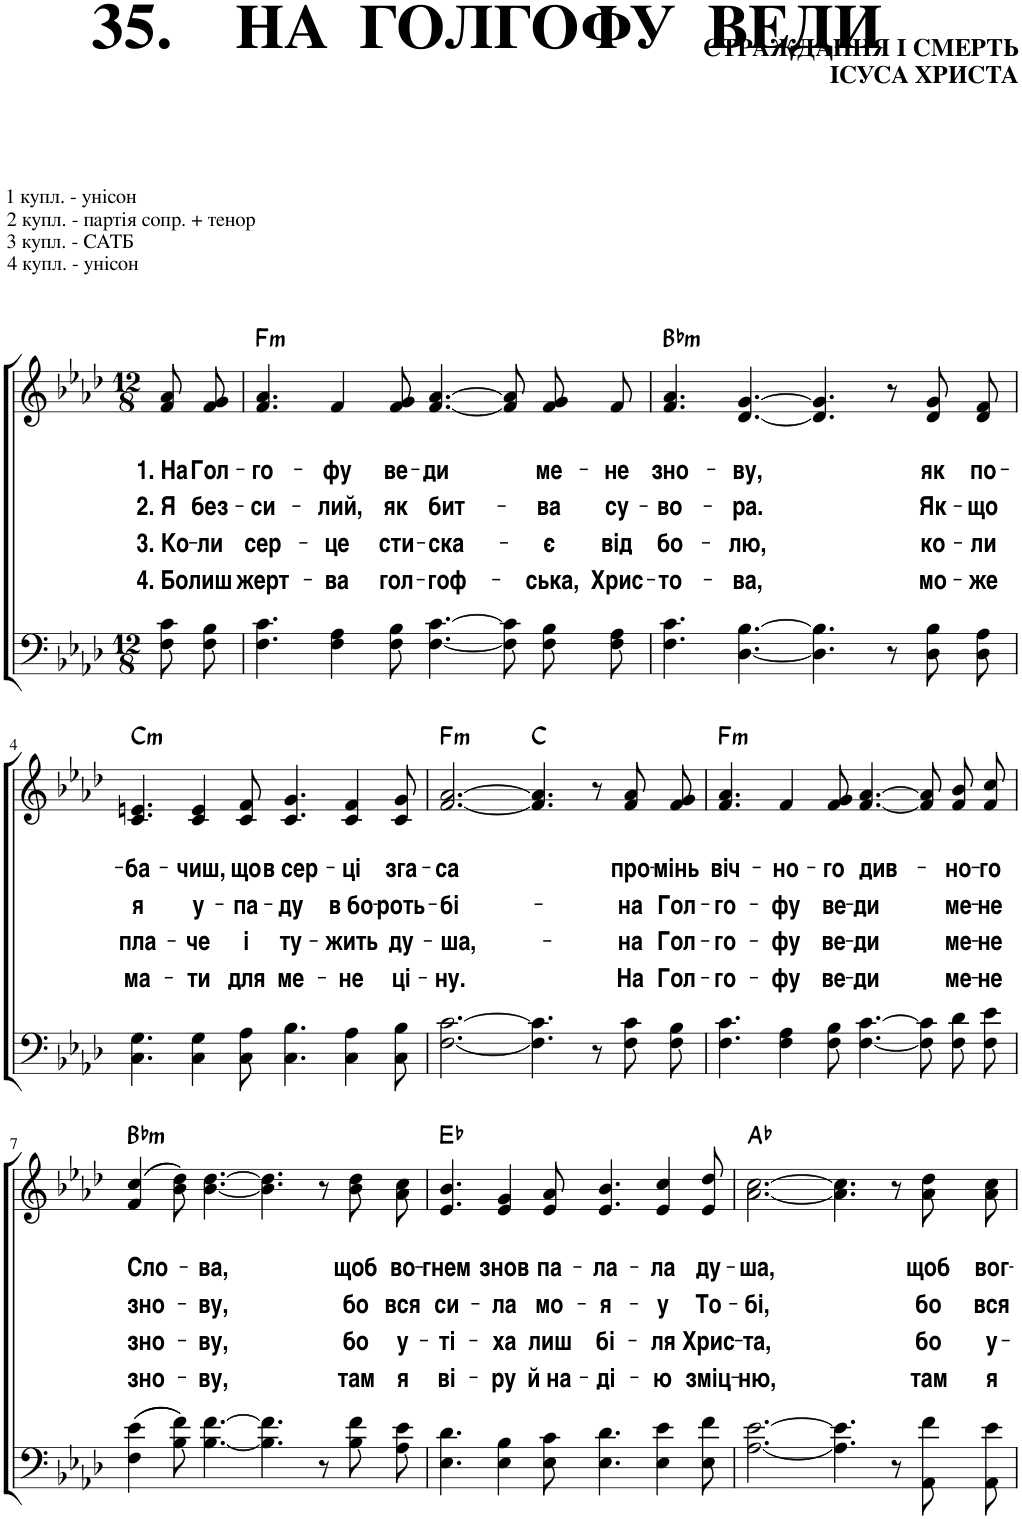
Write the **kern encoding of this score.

**kern	**kern	**text	**text	**text	**text	**text	**harte
*part2	*part1	*part1	*part1	*part1	*part1	*part1	*part1
*staff2	*staff1	*staff1	*staff1	*staff1	*staff1	*staff1	*
*I"Бас	*I"Сопрано	*	*	*	*	*	*
*clefF4	*clefG2	*	*	*	*	*	*
*k[b-e-a-d-]	*k[b-e-a-d-]	*	*	*	*	*	*
*M12/8	*M12/8	*	*	*	*	*	*
=1	=1	=1	=1	=1	=1	=1	=1
!	!LO:TX:a:t=1 купл. - унісон	!	!	!	!	!	!
!	!LO:TX:a:t=2 купл. - партія сопр. + тенор	!	!	!	!	!	!
!	!LO:TX:a:t=3 купл. - САТБ	!	!	!	!	!	!
!	!LO:TX:a:t=4 купл. - унісон	!	!	!	!	!	!
!	!	!	!LO:LY:b	!LO:LY:b	!LO:LY:b	!LO:LY:b	!
8F\ 8c\L	8f/ 8a-/L	.	1. На	2. Я	3. Ко-	4. Бо	.
!	!	!	!LO:LY:b	!LO:LY:b	!LO:LY:b	!LO:LY:b	!
8F\ 8B-\J	8f/ 8g/J	.	Гол-	без-	-ли	лиш	.
=2	=2	=2	=2	=2	=2	=2	=2
!	!	!	!LO:LY:b	!LO:LY:b	!LO:LY:b	!LO:LY:b	!LO:H:kt=m
4.F\ 4.c\	4.f/ 4.a-/	.	-го-	-си-	сер-	жерт-	F:min
!	!	!	!LO:LY:b	!LO:LY:b	!LO:LY:b	!LO:LY:b	!
4F\ 4A-\	4f/	.	-фу	-лий,	-це	-ва	.
!	!	!	!LO:LY:b	!LO:LY:b	!LO:LY:b	!LO:LY:b	!
8F\ 8B-\	8f/ 8g/	.	ве-	як	сти-	гол-	.
!	!	!	!LO:LY:b	!LO:LY:b	!LO:LY:b	!LO:LY:b	!
[4.F\ [4.c\	[4.f/ [4.a-/	.	-ди	бит-	-ска-	-гоф-	.
8F]\ 8c]\L	8f]/ 8a-]/L	.	.	.	.	.	.
!	!	!	!LO:LY:b	!LO:LY:b	!LO:LY:b	!LO:LY:b	!
8F\ 8B-\	8f/ 8g/	.	ме-	-ва	-є	-ська,	.
!	!	!	!LO:LY:b	!LO:LY:b	!LO:LY:b	!LO:LY:b	!
8F\ 8A-\J	8f/J	.	-не	су-	від	Хрис-	.
=3	=3	=3	=3	=3	=3	=3	=3
!	!	!	!LO:LY:b	!LO:LY:b	!LO:LY:b	!LO:LY:b	!LO:H:kt=m
4.F\ 4.c\	4.f/ 4.a-/	.	зно-	-во-	бо-	-то-	Bb:min
!	!	!	!LO:LY:b	!LO:LY:b	!LO:LY:b	!LO:LY:b	!
[4.D-\ [4.B-\	[4.d-/ [4.g/	.	-ву,	-ра.	-лю,	-ва,	.
4.D-\] 4.B-\]	4.d-/] 4.g/]	.	.	.	.	.	.
8r	8r	.	.	.	.	.	.
!	!	!	!LO:LY:b	!LO:LY:b	!LO:LY:b	!LO:LY:b	!
8D-\ 8B-\L	8d-/ 8g/L	.	як	Як-	ко-	мо-	.
!	!	!	!LO:LY:b	!LO:LY:b	!LO:LY:b	!LO:LY:b	!
8D-\ 8A-\J	8d-/ 8f/J	.	по-	-що	-ли	-же	.
!!LO:LB:g=z
=4	=4	=4	=4	=4	=4	=4	=4
!	!	!	!LO:LY:b	!LO:LY:b	!LO:LY:b	!LO:LY:b	!LO:H:kt=m
4.C\ 4.G\	4.c/ 4.en/	.	-ба-	я	пла-	ма-	C:min
!	!	!	!LO:LY:b	!LO:LY:b	!LO:LY:b	!LO:LY:b	!
4C\ 4G\	4c/ 4e/	.	-чиш,	у-	-че	-ти	.
!	!	!	!LO:LY:b	!LO:LY:b	!LO:LY:b	!LO:LY:b	!
8C\ 8A-\	8c/ 8f/	.	що	-па-	і	для	.
!	!	!	!LO:LY:b	!LO:LY:b	!LO:LY:b	!LO:LY:b	!
4.C\ 4.B-\	4.c/ 4.g/	.	в сер-	-ду	ту-	ме-	.
!	!	!	!LO:LY:b	!LO:LY:b	!LO:LY:b	!LO:LY:b	!
4C\ 4A-\	4c/ 4f/	.	-ці	в бо-	-жить	-не	.
!	!	!	!LO:LY:b	!LO:LY:b	!LO:LY:b	!LO:LY:b	!
8C\ 8B-\	8c/ 8g/	.	зга-	-роть-	ду-	ці-	.
=5	=5	=5	=5	=5	=5	=5	=5
!	!	!	!LO:LY:b	!LO:LY:b	!LO:LY:b	!LO:LY:b	!LO:H:kt=m
[2.F\ [2.c\	[2.f/ [2.a-/	.	-са	-бі-	-ша,-	-ну.	F:min
4.F\] 4.c\]	4.f/] 4.a-/]	.	.	.	.	.	C:maj
8r	8r	.	.	.	.	.	.
!	!	!	!LO:LY:b	!LO:LY:b	!LO:LY:b	!LO:LY:b	!
8F\ 8c\L	8f/ 8a-/L	.	про-	-на	-на	На	.
!	!	!	!LO:LY:b	!LO:LY:b	!LO:LY:b	!LO:LY:b	!
8F\ 8B-\J	8f/ 8g/J	.	-мінь	Гол-	Гол-	Гол-	.
=6	=6	=6	=6	=6	=6	=6	=6
!	!	!	!LO:LY:b	!LO:LY:b	!LO:LY:b	!LO:LY:b	!LO:H:kt=m
4.F\ 4.c\	4.f/ 4.a-/	.	віч-	-го-	-го-	-го-	F:min
!	!	!	!LO:LY:b	!LO:LY:b	!LO:LY:b	!LO:LY:b	!
4F\ 4A-\	4f/	.	-но-	-фу	-фу	-фу	.
!	!	!	!LO:LY:b	!LO:LY:b	!LO:LY:b	!LO:LY:b	!
8F\ 8B-\	8f/ 8g/	.	-го	ве-	ве-	ве-	.
!	!	!	!LO:LY:b	!LO:LY:b	!LO:LY:b	!LO:LY:b	!
[4.F\ [4.c\	[4.f/ [4.a-/	.	див-	-ди	-ди	-ди	.
8F]\ 8c]\L	8f]/ 8a-]/L	.	.	.	.	.	.
!	!	!	!LO:LY:b	!LO:LY:b	!LO:LY:b	!LO:LY:b	!
8F\ 8d-\	8f/ 8b-/	.	-но-	ме-	ме-	ме-	.
!	!	!	!LO:LY:b	!LO:LY:b	!LO:LY:b	!LO:LY:b	!
8F\ 8e-\J	8f/ 8cc/J	.	-го	-не	-не	-не	.
!!LO:LB:g=z
=7	=7	=7	=7	=7	=7	=7	=7
!	!	!	!LO:LY:b	!LO:LY:b	!LO:LY:b	!LO:LY:b	!LO:H:kt=m
((4F\ 4e-\	((4f/ 4cc/	.	Сло-	зно-	зно-	зно-	Bb:min
8B-\ 8f\))	8b-\ 8dd-\))	.	.	.	.	.	.
!	!	!	!LO:LY:b	!LO:LY:b	!LO:LY:b	!LO:LY:b	!
[4.B-\ [4.f\	[4.b-\ [4.dd-\	.	-ва,	-ву,	-ву,	-ву,	.
4.B-\] 4.f\]	4.b-\] 4.dd-\]	.	.	.	.	.	.
8r	8r	.	.	.	.	.	.
!	!	!	!LO:LY:b	!LO:LY:b	!LO:LY:b	!LO:LY:b	!
8B-\ 8f\L	8b-\ 8dd-\L	.	щоб	бо	бо	там	.
!	!	!	!LO:LY:b	!LO:LY:b	!LO:LY:b	!LO:LY:b	!
8A-\ 8e-\J	8a-\ 8cc\J	.	во-	вся	у-	я	.
=8	=8	=8	=8	=8	=8	=8	=8
!	!	!	!LO:LY:b	!LO:LY:b	!LO:LY:b	!LO:LY:b	!
4.E-\ 4.d-\	4.e-/ 4.b-/	.	-гнем	си-	-ті-	ві-	Eb:maj
!	!	!	!LO:LY:b	!LO:LY:b	!LO:LY:b	!LO:LY:b	!
4E-\ 4B-\	4e-/ 4g/	.	знов	-ла	-ха	-ру	.
!	!	!	!LO:LY:b	!LO:LY:b	!LO:LY:b	!LO:LY:b	!
8E-\ 8c\	8e-/ 8a-/	.	па-	мо-	лиш	й на-	.
!	!	!	!LO:LY:b	!LO:LY:b	!LO:LY:b	!LO:LY:b	!
4.E-\ 4.d-\	4.e-/ 4.b-/	.	-ла-	-я-	бі-	-ді-	.
!	!	!	!LO:LY:b	!LO:LY:b	!LO:LY:b	!LO:LY:b	!
4E-\ 4e-\	4e-/ 4cc/	.	-ла	-у	-ля	-ю	.
!	!	!	!LO:LY:b	!LO:LY:b	!LO:LY:b	!LO:LY:b	!
8E-\ 8f\	8e-/ 8dd-/	.	ду-	То-	Хрис-	зміц-	.
=9	=9	=9	=9	=9	=9	=9	=9
!	!	!	!LO:LY:b	!LO:LY:b	!LO:LY:b	!LO:LY:b	!
[2.A-\ [2.e-\	[2.a-\ [2.cc\	.	-ша,	-бі,	-та,	-ню,	Ab:maj
4.A-\] 4.e-\]	4.a-\] 4.cc\]	.	.	.	.	.	.
8r	8r	.	.	.	.	.	.
!	!	!	!LO:LY:b	!LO:LY:b	!LO:LY:b	!LO:LY:b	!
8AA-\ 8f\L	8a-\ 8dd-\L	.	щоб	бо	бо	там	.
!	!	!	!LO:LY:b	!LO:LY:b	!LO:LY:b	!LO:LY:b	!
8AA-\ 8e-\J	8a-\ 8cc\J	.	вог-	вся	у-	я	.
=	=	=	=	=	=	=	=
*-	*-	*-	*-	*-	*-	*-	*-
